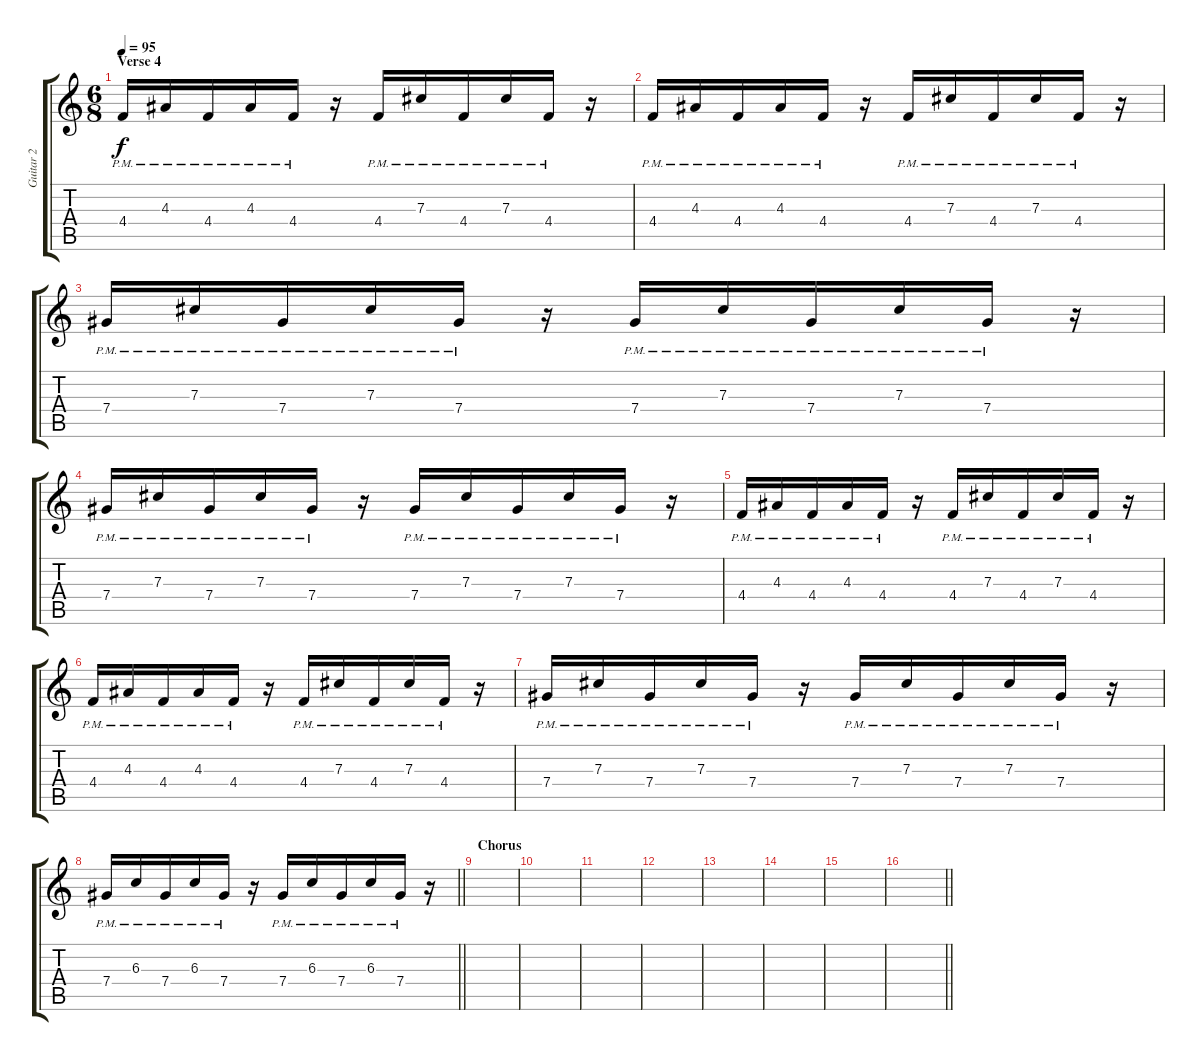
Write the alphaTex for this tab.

\track ("Guitar 2" "Guitar 2") {instrument overdrivenguitar}
\staff {score tabs}
\tuning (Eb4 Bb3 Gb3 Db3 Ab2 Db2) {hide}
\ts (6 8)
\section ("" "Verse 4")
\tempo 95
\clef g2
\ks c
4.4{pm}.16{dy f} 4.3{pm}.16 4.4{pm}.16 4.3{pm}.16 4.4{pm}.16 r.16 4.4{pm}.16 7.3{pm}.16 4.4{pm}.16 7.3{pm}.16 4.4{pm}.16 r.16 |
4.4{pm}.16 4.3{pm}.16 4.4{pm}.16 4.3{pm}.16 4.4{pm}.16 r.16 4.4{pm}.16 7.3{pm}.16 4.4{pm}.16 7.3{pm}.16 4.4{pm}.16 r.16 |
7.4{pm}.16 7.3{pm}.16 7.4{pm}.16 7.3{pm}.16 7.4{pm}.16 r.16 7.4{pm}.16 7.3{pm}.16 7.4{pm}.16 7.3{pm}.16 7.4{pm}.16 r.16 |
7.4{pm}.16 7.3{pm}.16 7.4{pm}.16 7.3{pm}.16 7.4{pm}.16 r.16 7.4{pm}.16 7.3{pm}.16 7.4{pm}.16 7.3{pm}.16 7.4{pm}.16 r.16 |
4.4{pm}.16 4.3{pm}.16 4.4{pm}.16 4.3{pm}.16 4.4{pm}.16 r.16 4.4{pm}.16 7.3{pm}.16 4.4{pm}.16 7.3{pm}.16 4.4{pm}.16 r.16 |
4.4{pm}.16 4.3{pm}.16 4.4{pm}.16 4.3{pm}.16 4.4{pm}.16 r.16 4.4{pm}.16 7.3{pm}.16 4.4{pm}.16 7.3{pm}.16 4.4{pm}.16 r.16 |
7.4{pm}.16 7.3{pm}.16 7.4{pm}.16 7.3{pm}.16 7.4{pm}.16 r.16 7.4{pm}.16 7.3{pm}.16 7.4{pm}.16 7.3{pm}.16 7.4{pm}.16 r.16 |
\barLineRight lightlight
7.4{pm}.16 6.3{pm}.16 7.4{pm}.16 6.3{pm}.16 7.4{pm}.16 r.16 7.4{pm}.16 6.3{pm}.16 7.4{pm}.16 6.3{pm}.16 7.4{pm}.16 r.16 |
\section ("" "Chorus")
|
|
|
|
|
|
|
\barLineRight lightlight
